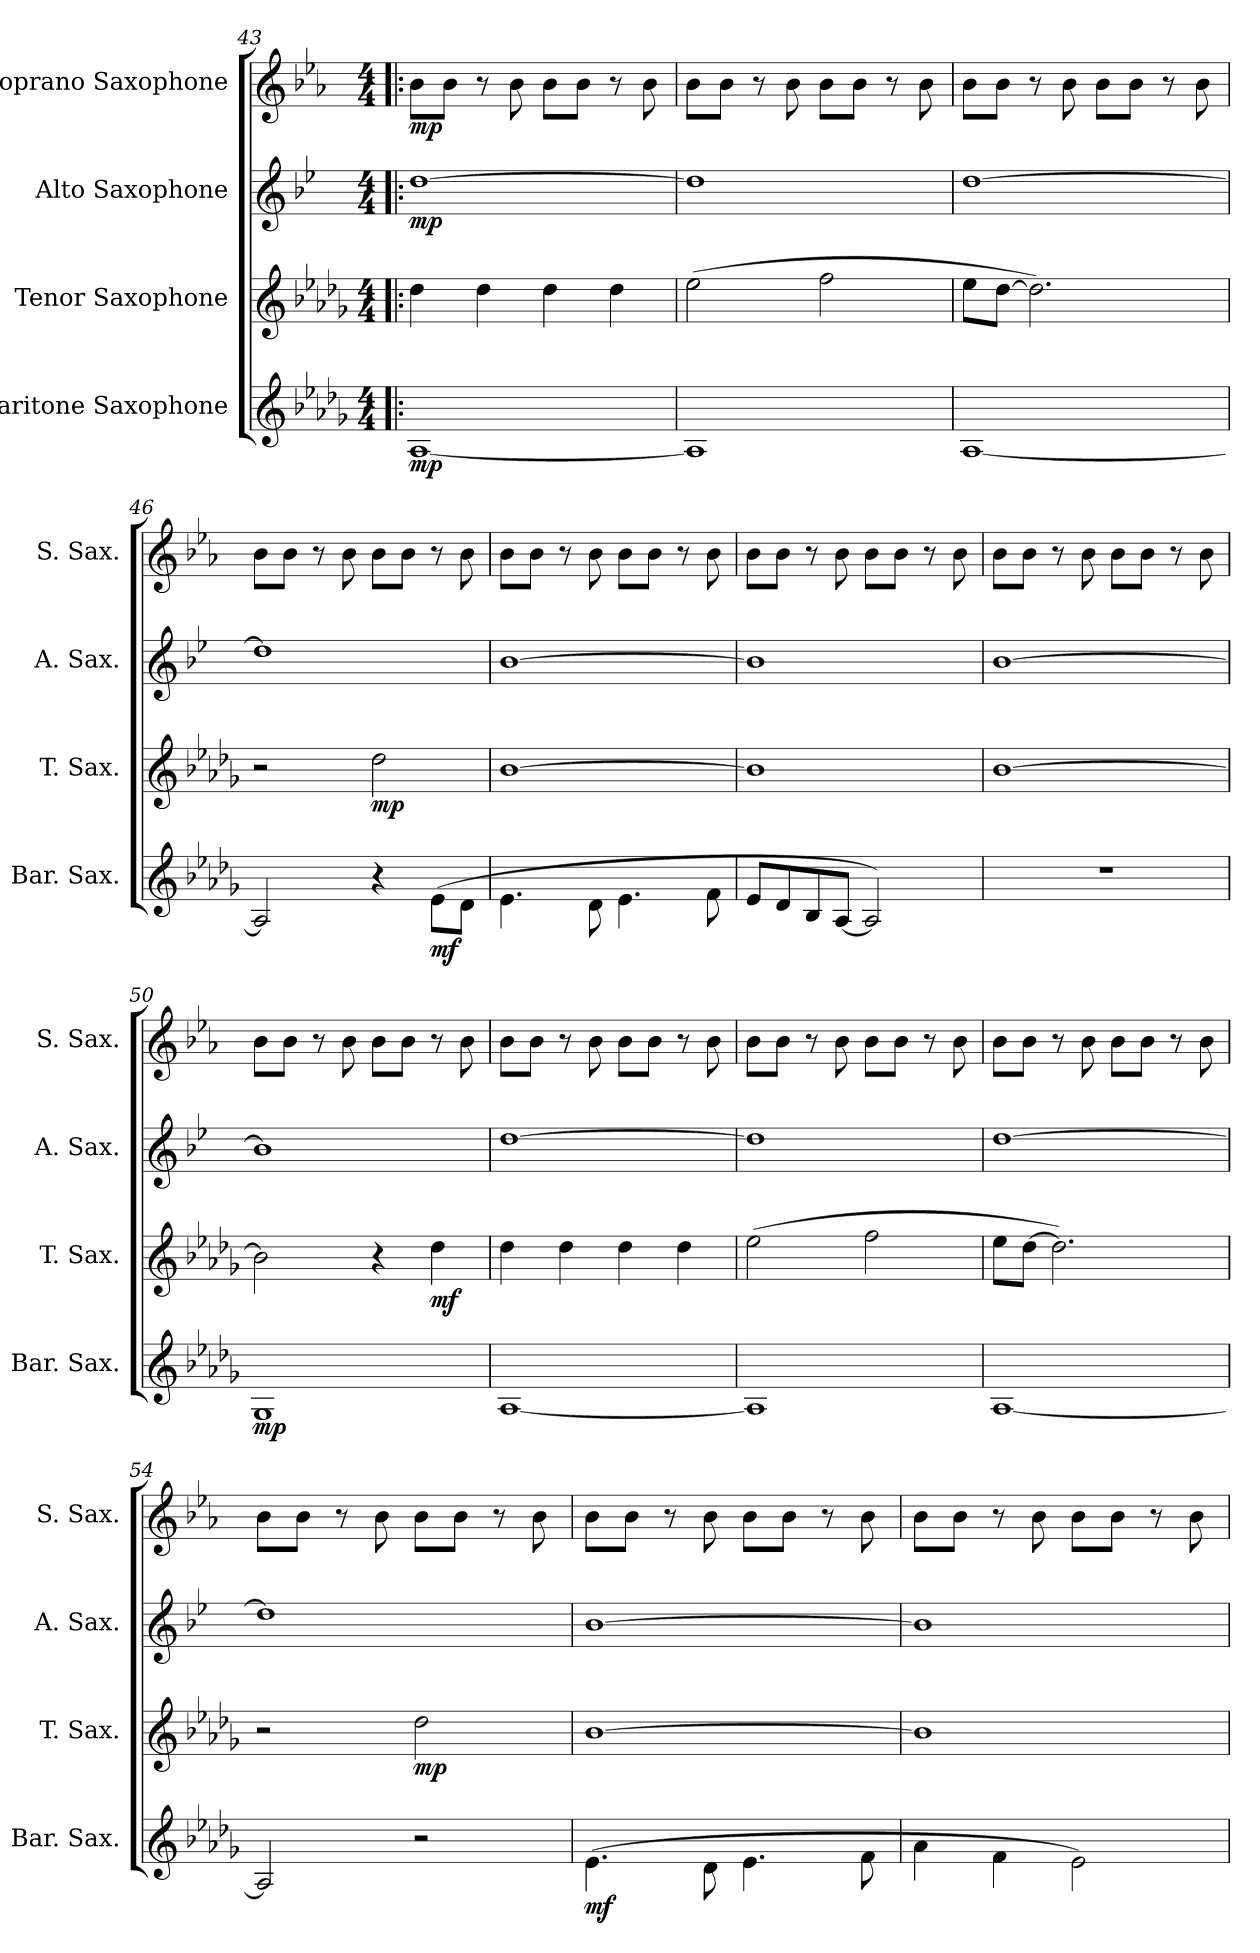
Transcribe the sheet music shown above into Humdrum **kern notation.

**kern	**dynam	**kern	**dynam	**kern	**dynam	**kern	**dynam
*part4	*part4	*part3	*part3	*part2	*part2	*part1	*part1
*staff4	*staff4	*staff3	*staff3	*staff2	*staff2	*staff1	*staff1
*I"Baritone Saxophone	*	*I"Tenor Saxophone	*	*I"Alto Saxophone	*	*I"Soprano Saxophone	*
*I'Bar. Sax.	*	*I'T. Sax.	*	*I'A. Sax.	*	*I'S. Sax.	*
*clefG2	*	*clefG2	*	*clefG2	*	*clefG2	*
*ITrd12c21	*	*ITrd8c14	*	*ITrd5c9	*	*ITrd1c2	*
*k[b-e-a-d-g-]	*	*k[b-e-a-d-g-]	*	*k[b-e-a-d-g-]	*	*k[b-e-a-d-g-]	*
*M4/4	*	*M4/4	*	*M4/4	*	*M4/4	*
=43!|:	=43!|:	=43!|:	=43!|:	=43!|:	=43!|:	=43!|:	=43!|:
!	!LO:DY:b	!	!	!	!LO:DY:b	!	!LO:DY:b
[1AA-	mp	4d-\	.	[1f	mp	8a-\L	mp
.	.	.	.	.	.	8a-\J	.
.	.	4d-\	.	.	.	8r	.
.	.	.	.	.	.	8a-\	.
.	.	4d-\	.	.	.	8a-\L	.
.	.	.	.	.	.	8a-\J	.
.	.	4d-\	.	.	.	8r	.
.	.	.	.	.	.	8a-\	.
!!LO:LB:g=z
=44	=44	=44	=44	=44	=44	=44	=44
1AA-]	.	(>2e-\	.	1f]	.	8a-\L	.
.	.	.	.	.	.	8a-\J	.
.	.	.	.	.	.	8r	.
.	.	.	.	.	.	8a-\	.
.	.	2f\	.	.	.	8a-\L	.
.	.	.	.	.	.	8a-\J	.
.	.	.	.	.	.	8r	.
.	.	.	.	.	.	8a-\	.
=45	=45	=45	=45	=45	=45	=45	=45
[1AA-	.	8e-\L	.	[1f	.	8a-\L	.
.	.	[8d-\J	.	.	.	8a-\J	.
.	.	2.d-\])	.	.	.	8r	.
.	.	.	.	.	.	8a-\	.
.	.	.	.	.	.	8a-\L	.
.	.	.	.	.	.	8a-\J	.
.	.	.	.	.	.	8r	.
.	.	.	.	.	.	8a-\	.
=46	=46	=46	=46	=46	=46	=46	=46
2AA-/]	.	2r	.	1f]	.	8a-\L	.
.	.	.	.	.	.	8a-\J	.
.	.	.	.	.	.	8r	.
.	.	.	.	.	.	8a-\	.
!	!	!	!LO:DY:b	!	!	!	!
4r	.	2d-\	mp	.	.	8a-\L	.
.	.	.	.	.	.	8a-\J	.
!	!LO:DY:b	!	!	!	!	!	!
(>8E-\L	mf	.	.	.	.	8r	.
8D-\J	.	.	.	.	.	8a-\	.
=47	=47	=47	=47	=47	=47	=47	=47
4.E-\	.	[1B-	.	[1d-	.	8a-\L	.
.	.	.	.	.	.	8a-\J	.
.	.	.	.	.	.	8r	.
8D-\	.	.	.	.	.	8a-\	.
4.E-\	.	.	.	.	.	8a-\L	.
.	.	.	.	.	.	8a-\J	.
.	.	.	.	.	.	8r	.
8F\	.	.	.	.	.	8a-\	.
=48	=48	=48	=48	=48	=48	=48	=48
8E-/L	.	1B-]	.	1d-]	.	8a-\L	.
8D-/	.	.	.	.	.	8a-\J	.
8BB-/	.	.	.	.	.	8r	.
[8AA-/J	.	.	.	.	.	8a-\	.
2AA-/])	.	.	.	.	.	8a-\L	.
.	.	.	.	.	.	8a-\J	.
.	.	.	.	.	.	8r	.
.	.	.	.	.	.	8a-\	.
!!LO:PB:g=z
=49	=49	=49	=49	=49	=49	=49	=49
1r	.	[1B-	.	[1d-	.	8a-\L	.
.	.	.	.	.	.	8a-\J	.
.	.	.	.	.	.	8r	.
.	.	.	.	.	.	8a-\	.
.	.	.	.	.	.	8a-\L	.
.	.	.	.	.	.	8a-\J	.
.	.	.	.	.	.	8r	.
.	.	.	.	.	.	8a-\	.
=50	=50	=50	=50	=50	=50	=50	=50
!	!LO:DY:b	!	!	!	!	!	!
1GG-	mp	2B-\]	.	1d-]	.	8a-\L	.
.	.	.	.	.	.	8a-\J	.
.	.	.	.	.	.	8r	.
.	.	.	.	.	.	8a-\	.
.	.	4r	.	.	.	8a-\L	.
.	.	.	.	.	.	8a-\J	.
!	!	!	!LO:DY:b	!	!	!	!
.	.	4d-\	mf	.	.	8r	.
.	.	.	.	.	.	8a-\	.
=51	=51	=51	=51	=51	=51	=51	=51
[1AA-	.	4d-\	.	[1f	.	8a-\L	.
.	.	.	.	.	.	8a-\J	.
.	.	4d-\	.	.	.	8r	.
.	.	.	.	.	.	8a-\	.
.	.	4d-\	.	.	.	8a-\L	.
.	.	.	.	.	.	8a-\J	.
.	.	4d-\	.	.	.	8r	.
.	.	.	.	.	.	8a-\	.
=52	=52	=52	=52	=52	=52	=52	=52
1AA-]	.	(>2e-\	.	1f]	.	8a-\L	.
.	.	.	.	.	.	8a-\J	.
.	.	.	.	.	.	8r	.
.	.	.	.	.	.	8a-\	.
.	.	2f\	.	.	.	8a-\L	.
.	.	.	.	.	.	8a-\J	.
.	.	.	.	.	.	8r	.
.	.	.	.	.	.	8a-\	.
=53	=53	=53	=53	=53	=53	=53	=53
[1AA-	.	8e-\L	.	[1f	.	8a-\L	.
.	.	[8d-\J	.	.	.	8a-\J	.
.	.	2.d-\])	.	.	.	8r	.
.	.	.	.	.	.	8a-\	.
.	.	.	.	.	.	8a-\L	.
.	.	.	.	.	.	8a-\J	.
.	.	.	.	.	.	8r	.
.	.	.	.	.	.	8a-\	.
!!LO:LB:g=z
=54	=54	=54	=54	=54	=54	=54	=54
2AA-/]	.	2r	.	1f]	.	8a-\L	.
.	.	.	.	.	.	8a-\J	.
.	.	.	.	.	.	8r	.
.	.	.	.	.	.	8a-\	.
!	!	!	!LO:DY:b	!	!	!	!
2r	.	2d-\	mp	.	.	8a-\L	.
.	.	.	.	.	.	8a-\J	.
.	.	.	.	.	.	8r	.
.	.	.	.	.	.	8a-\	.
=55	=55	=55	=55	=55	=55	=55	=55
!	!LO:DY:b	!	!	!	!	!	!
(>4.E-\	mf	[1B-	.	[1d-	.	8a-\L	.
.	.	.	.	.	.	8a-\J	.
.	.	.	.	.	.	8r	.
8D-\	.	.	.	.	.	8a-\	.
4.E-\	.	.	.	.	.	8a-\L	.
.	.	.	.	.	.	8a-\J	.
.	.	.	.	.	.	8r	.
8F\	.	.	.	.	.	8a-\	.
=56	=56	=56	=56	=56	=56	=56	=56
4A-\	.	1B-]	.	1d-]	.	8a-\L	.
.	.	.	.	.	.	8a-\J	.
4F\	.	.	.	.	.	8r	.
.	.	.	.	.	.	8a-\	.
2E-\)	.	.	.	.	.	8a-\L	.
.	.	.	.	.	.	8a-\J	.
.	.	.	.	.	.	8r	.
.	.	.	.	.	.	8a-\	.
=	=	=	=	=	=	=	=
*-	*-	*-	*-	*-	*-	*-	*-
